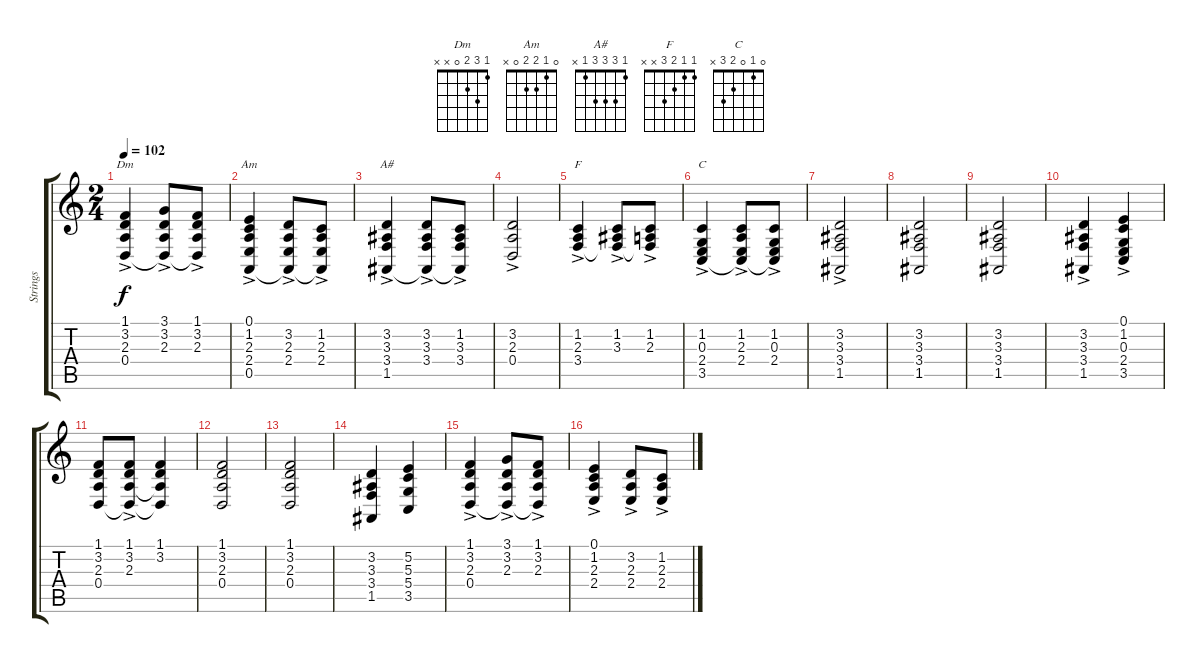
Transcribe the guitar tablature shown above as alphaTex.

\track ("Strings" "Strings") {instrument stringensemble2}
\staff {score tabs}
\tuning (E4 B3 G3 D3 A2 E2) {hide}
\chord ("Dm" 1 3 2 0 x x)
\chord ("Am" 0 1 2 2 0 x)
\chord ("A#" 1 3 3 3 1 x)
\chord ("F" 1 1 2 3 x x)
\chord ("C" 0 1 0 2 3 x)
\ts (2 4)
\tempo 102
\clef g2
\ks c
(1.1{ac} 3.2 2.3 0.4).4{ch "Dm" dy f} (3.1{ac} 3.2 2.3 0.4{t}).8 (1.1{ac} 3.2 2.3 0.4{t}).8 |
(0.1{ac} 1.2 2.3 2.4 0.5).4{ch "Am"} (3.2{ac} 2.3 2.4 0.5{t}).8 (1.2{ac} 2.3 2.4 0.5{t}).8 |
(3.2{ac} 3.3 3.4 1.5).4{ch "A#"} (3.2{ac} 3.3 3.4 1.5{t}).8 (1.2{ac} 3.3 3.4 1.5{t}).8 |
(3.2{ac} 2.3 0.4).2 |
(1.2 2.3{ac} 3.4).4{ch "F"} (1.2 3.3{ac} 3.4{t}).8 (1.2 2.3{ac} 3.4{t}).8 |
(1.2 0.3{ac} 2.4 3.5).4{ch "C"} (1.2 2.3{ac} 2.4 3.5{t}).8 (1.2 0.3{ac} 2.4 3.5{t}).8 |
(3.2 3.3 3.4{ac} 1.5).2 |
(3.2 3.3 3.4 1.5).2 |
(3.2 3.3 3.4 1.5).2 |
(3.2 3.3 3.4{ac} 1.5).4 (0.1 1.2 0.3{ac} 2.4 3.5).4 |
(1.1 3.2 2.3 0.4).8 (1.1 3.2 2.3{ac} 0.4{t}).8 (1.1 3.2 2.3{t} 0.4{t}).4 |
(1.1 3.2 2.3 0.4).2 |
(1.1 3.2 2.3 0.4).2 |
(3.2 3.3 3.4 1.5).4 (5.2 5.3 5.4 3.5).4 |
(1.1{ac} 3.2 2.3 0.4).4 (3.1{ac} 3.2 2.3 0.4{t}).8 (1.1{ac} 3.2 2.3 0.4{t}).8 |
(0.1{ac} 1.2 2.3 2.4).4 (3.2{ac} 2.3 2.4).8 (1.2{ac} 2.3 2.4).8
